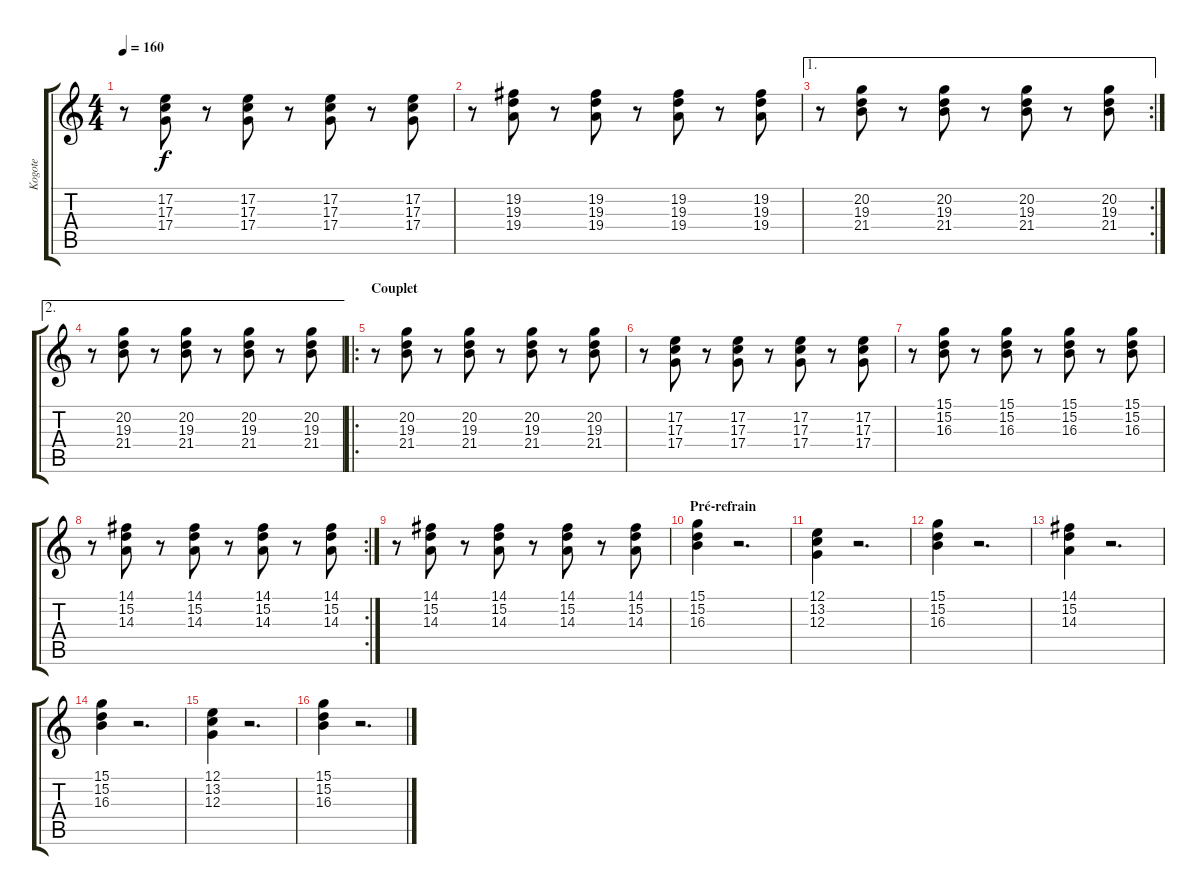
\track ("Kogote" "Kogote") {instrument drawbarorgan}
\staff {score tabs}
\tuning (E4 B3 G3 D3 A2 E2) {hide}
\ts (4 4)
\tempo 160
\clef g2
\ks c
r.8{dy f} (17.2 17.3 17.4).8 r.8 (17.2 17.3 17.4).8 r.8 (17.2 17.3 17.4).8 r.8 (17.2 17.3 17.4).8 |
r.8 (19.2 19.3 19.4).8 r.8 (19.2 19.3 19.4).8 r.8 (19.2 19.3 19.4).8 r.8 (19.2 19.3 19.4).8 |
\ae 1
\rc 2
r.8 (20.2 19.3 21.4).8 r.8 (20.2 19.3 21.4).8 r.8 (20.2 19.3 21.4).8 r.8 (20.2 19.3 21.4).8 |
\ae 2
r.8 (20.2 19.3 21.4).8 r.8 (20.2 19.3 21.4).8 r.8 (20.2 19.3 21.4).8 r.8 (20.2 19.3 21.4).8 |
\ro
\section ("" "Couplet")
r.8 (20.2 19.3 21.4).8 r.8 (20.2 19.3 21.4).8 r.8 (20.2 19.3 21.4).8 r.8 (20.2 19.3 21.4).8 |
r.8 (17.2 17.3 17.4).8 r.8 (17.2 17.3 17.4).8 r.8 (17.2 17.3 17.4).8 r.8 (17.2 17.3 17.4).8 |
r.8 (15.1 15.2 16.3).8 r.8 (15.1 15.2 16.3).8 r.8 (15.1 15.2 16.3).8 r.8 (15.1 15.2 16.3).8 |
\rc 2
r.8 (14.1 15.2 14.3).8 r.8 (14.1 15.2 14.3).8 r.8 (14.1 15.2 14.3).8 r.8 (14.1 15.2 14.3).8 |
r.8 (14.1 15.2 14.3).8 r.8 (14.1 15.2 14.3).8 r.8 (14.1 15.2 14.3).8 r.8 (14.1 15.2 14.3).8 |
\section ("" "Pré-refrain")
(15.1 15.2 16.3).4 r.2{d} |
(12.1 13.2 12.3).4 r.2{d} |
(15.1 15.2 16.3).4 r.2{d} |
(14.1 15.2 14.3).4 r.2{d} |
(15.1 15.2 16.3).4 r.2{d} |
(12.1 13.2 12.3).4 r.2{d} |
(15.1 15.2 16.3).4 r.2{d}
